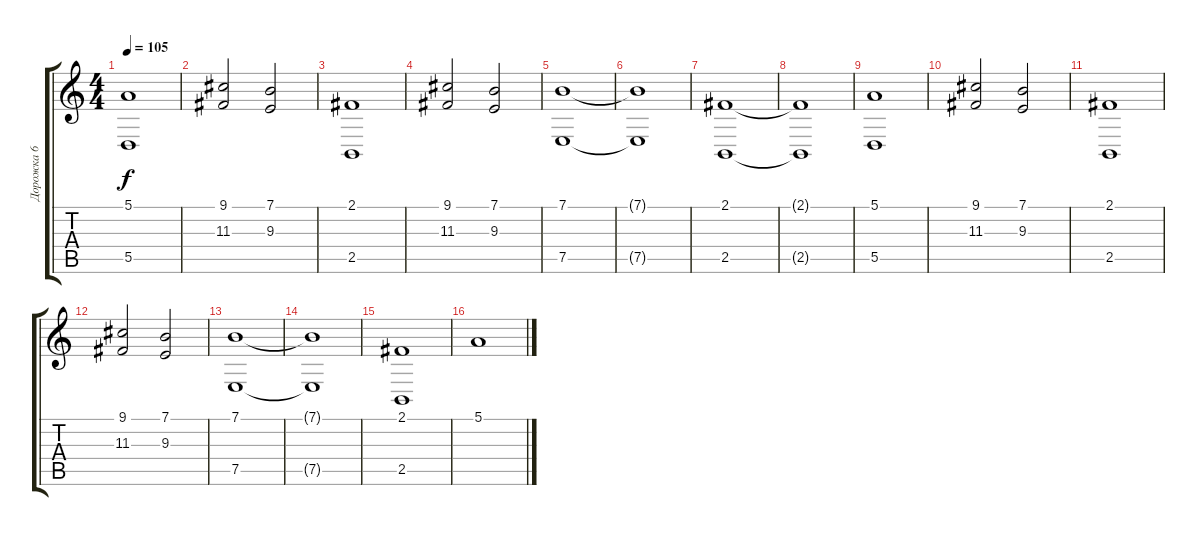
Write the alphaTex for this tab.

\track ("Дорожка 6" "Дорожка 6") {instrument stringensemble1}
\staff {score tabs}
\tuning (E4 B3 G3 D3 A2 E2) {hide}
\ts (4 4)
\tempo 105
\clef g2
\ks c
(5.1 5.5).1{dy f} |
(9.1 11.3).2 (7.1 9.3).2 |
(2.1 2.5).1 |
(9.1 11.3).2 (7.1 9.3).2 |
(7.1 7.5).1 |
(7.1{t} 7.5{t}).1 |
(2.1 2.5).1 |
(2.1{t} 2.5{t}).1 |
(5.1 5.5).1 |
(9.1 11.3).2 (7.1 9.3).2 |
(2.1 2.5).1 |
(9.1 11.3).2 (7.1 9.3).2 |
(7.1 7.5).1 |
(7.1{t} 7.5{t}).1 |
(2.1 2.5).1 |
5.1.1
